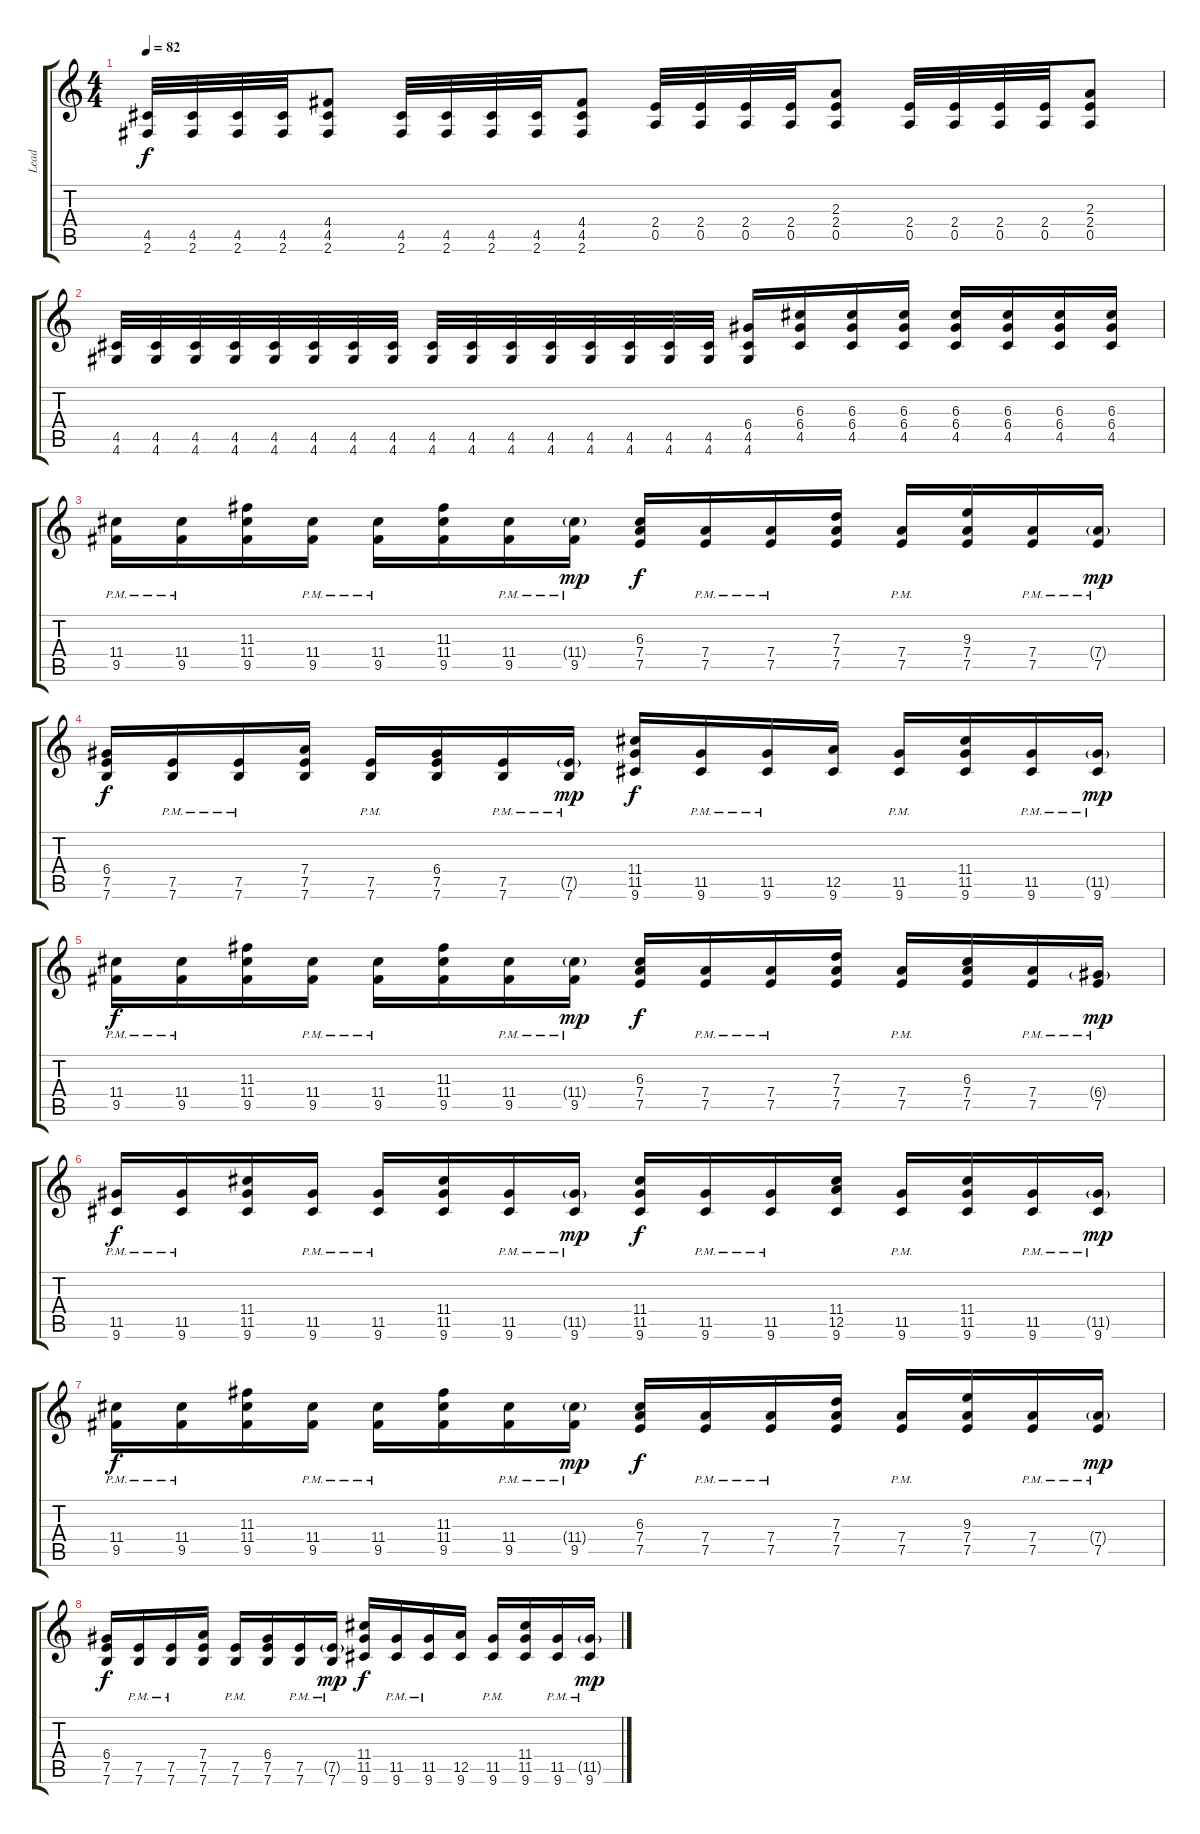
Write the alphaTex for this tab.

\track ("Lead" "Lead") {instrument distortionguitar}
\staff {score tabs}
\tuning (E4 B3 G3 D3 A2 E2) {hide}
\ts (4 4)
\tempo 82
\clef g2
\ks c
(4.5 2.6).32{dy f} (4.5 2.6).32 (4.5 2.6).32 (4.5 2.6).32 (4.4 4.5 2.6).8 (4.5 2.6).32 (4.5 2.6).32 (4.5 2.6).32 (4.5 2.6).32 (4.4 4.5 2.6).8 (2.4 0.5).32 (2.4 0.5).32 (2.4 0.5).32 (2.4 0.5).32 (2.3 2.4 0.5).8 (2.4 0.5).32 (2.4 0.5).32 (2.4 0.5).32 (2.4 0.5).32 (2.3 2.4 0.5).8 |
(4.5 4.6).32 (4.5 4.6).32 (4.5 4.6).32 (4.5 4.6).32 (4.5 4.6).32 (4.5 4.6).32 (4.5 4.6).32 (4.5 4.6).32 (4.5 4.6).32 (4.5 4.6).32 (4.5 4.6).32 (4.5 4.6).32 (4.5 4.6).32 (4.5 4.6).32 (4.5 4.6).32 (4.5 4.6).32 (6.4 4.5 4.6).16 (6.3 6.4 4.5).16 (6.3 6.4 4.5).16 (6.3 6.4 4.5).16 (6.3 6.4 4.5).16 (6.3 6.4 4.5).16 (6.3 6.4 4.5).16 (6.3 6.4 4.5).16 |
(11.4{pm} 9.5{pm}).16 (11.4{pm} 9.5{pm}).16 (11.3 11.4 9.5).16 (11.4{pm} 9.5{pm}).16 (11.4{pm} 9.5{pm}).16 (11.3 11.4 9.5).16 (11.4{pm} 9.5{pm}).16 (11.4{g} 9.5{pm}).16{dy mp} (6.3 7.4 7.5).16{dy f} (7.4{pm} 7.5{pm}).16 (7.4{pm} 7.5{pm}).16 (7.3 7.4 7.5).16 (7.4{pm} 7.5{pm}).16 (9.3 7.4 7.5).16 (7.4{pm} 7.5{pm}).16 (7.4{g pm} 7.5{pm}).16{dy mp} |
(6.4 7.5 7.6).16{dy f} (7.5{pm} 7.6{pm}).16 (7.5{pm} 7.6{pm}).16 (7.4 7.5 7.6).16 (7.5{pm} 7.6{pm}).16 (6.4 7.5 7.6).16 (7.5{pm} 7.6{pm}).16 (7.5{g pm} 7.6{pm}).16{dy mp} (11.4 11.5 9.6).16{dy f} (11.5{pm} 9.6{pm}).16 (11.5{pm} 9.6{pm}).16 (12.5 9.6).16 (11.5{pm} 9.6{pm}).16 (11.4 11.5 9.6).16 (11.5{pm} 9.6{pm}).16 (11.5{g} 9.6{pm}).16{dy mp} |
(11.4{pm} 9.5{pm}).16{dy f} (11.4{pm} 9.5{pm}).16 (11.3 11.4 9.5).16 (11.4{pm} 9.5{pm}).16 (11.4{pm} 9.5{pm}).16 (11.3 11.4 9.5).16 (11.4{pm} 9.5{pm}).16 (11.4{g} 9.5{pm}).16{dy mp} (6.3 7.4 7.5).16{dy f} (7.4{pm} 7.5{pm}).16 (7.4{pm} 7.5{pm}).16 (7.3 7.4 7.5).16 (7.4{pm} 7.5{pm}).16 (6.3 7.4 7.5).16 (7.4{pm} 7.5{pm}).16 (6.4{g pm} 7.5{pm}).16{dy mp} |
(11.5{pm} 9.6{pm}).16{dy f} (11.5{pm} 9.6{pm}).16 (11.4 11.5 9.6).16 (11.5{pm} 9.6{pm}).16 (11.5{pm} 9.6{pm}).16 (11.4 11.5 9.6).16 (11.5{pm} 9.6{pm}).16 (11.5{g pm} 9.6{pm}).16{dy mp} (11.4 11.5 9.6).16{dy f} (11.5{pm} 9.6{pm}).16 (11.5{pm} 9.6{pm}).16 (11.4 12.5 9.6).16 (11.5{pm} 9.6{pm}).16 (11.4 11.5 9.6).16 (11.5{pm} 9.6{pm}).16 (11.5{g} 9.6{pm}).16{dy mp} |
(11.4{pm} 9.5{pm}).16{dy f} (11.4{pm} 9.5{pm}).16 (11.3 11.4 9.5).16 (11.4{pm} 9.5{pm}).16 (11.4{pm} 9.5{pm}).16 (11.3 11.4 9.5).16 (11.4{pm} 9.5{pm}).16 (11.4{g} 9.5{pm}).16{dy mp} (6.3 7.4 7.5).16{dy f} (7.4{pm} 7.5{pm}).16 (7.4{pm} 7.5{pm}).16 (7.3 7.4 7.5).16 (7.4{pm} 7.5{pm}).16 (9.3 7.4 7.5).16 (7.4{pm} 7.5{pm}).16 (7.4{g pm} 7.5{pm}).16{dy mp} |
(6.4 7.5 7.6).16{dy f} (7.5{pm} 7.6{pm}).16 (7.5{pm} 7.6{pm}).16 (7.4 7.5 7.6).16 (7.5{pm} 7.6{pm}).16 (6.4 7.5 7.6).16 (7.5{pm} 7.6{pm}).16 (7.5{g pm} 7.6{pm}).16{dy mp} (11.4 11.5 9.6).16{dy f} (11.5{pm} 9.6{pm}).16 (11.5{pm} 9.6{pm}).16 (12.5 9.6).16 (11.5{pm} 9.6{pm}).16 (11.4 11.5 9.6).16 (11.5{pm} 9.6{pm}).16 (11.5{g} 9.6{pm}).16{dy mp}
